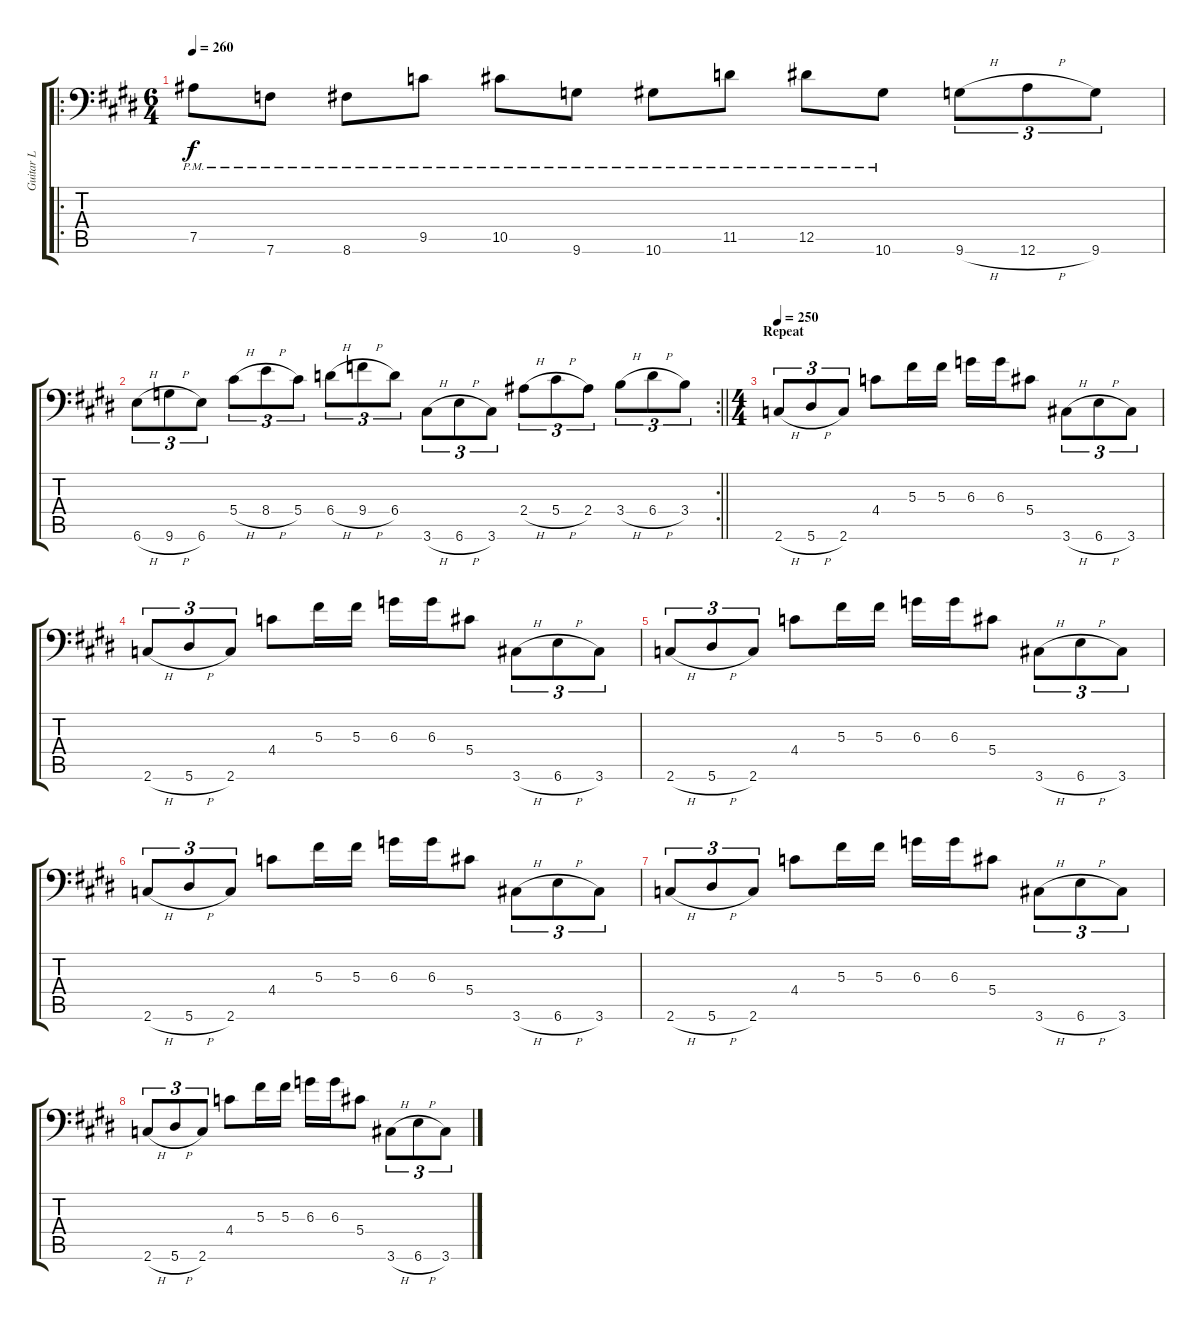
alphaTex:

\track ("Guitar L" "Guitar L") {instrument distortionguitar}
\staff {score tabs}
\tuning (Bb3 F3 Db3 Ab2 Eb2 Bb1) {hide}
\ro
\ts (6 4)
\tempo 260
\clef f4
\ks c#minor
7.5{pm}.8{dy f} 7.6{pm}.8 8.6{pm}.8 9.5{pm}.8 10.5{pm}.8 9.6{pm}.8 10.6{pm}.8 11.5{pm}.8 12.5{pm}.8 10.6{pm}.8 9.6{h}.8{tu (3 2)} 12.6{h}.8{tu (3 2)} 9.6.8{tu (3 2)} |
\rc 2
\barLineRight lightlight
6.6{h}.8{tu (3 2)} 9.6{h}.8{tu (3 2)} 6.6.8{tu (3 2)} 5.4{h}.8{tu (3 2)} 8.4{h}.8{tu (3 2)} 5.4.8{tu (3 2)} 6.4{h}.8{tu (3 2)} 9.4{h}.8{tu (3 2)} 6.4.8{tu (3 2)} 3.6{h}.8{tu (3 2)} 6.6{h}.8{tu (3 2)} 3.6.8{tu (3 2)} 2.4{h}.8{tu (3 2)} 5.4{h}.8{tu (3 2)} 2.4.8{tu (3 2)} 3.4{h}.8{tu (3 2)} 6.4{h}.8{tu (3 2)} 3.4.8{tu (3 2)} |
\ts (4 4)
\section ("" "Repeat")
\tempo 250
2.6{h}.8{tu (3 2)} 5.6{h}.8{tu (3 2)} 2.6.8{tu (3 2)} 4.4.8 5.3.16 5.3.16 6.3.16 6.3.16 5.4.8 3.6{h}.8{tu (3 2)} 6.6{h}.8{tu (3 2)} 3.6.8{tu (3 2)} |
2.6{h}.8{tu (3 2)} 5.6{h}.8{tu (3 2)} 2.6.8{tu (3 2)} 4.4.8 5.3.16 5.3.16 6.3.16 6.3.16 5.4.8 3.6{h}.8{tu (3 2)} 6.6{h}.8{tu (3 2)} 3.6.8{tu (3 2)} |
2.6{h}.8{tu (3 2)} 5.6{h}.8{tu (3 2)} 2.6.8{tu (3 2)} 4.4.8 5.3.16 5.3.16 6.3.16 6.3.16 5.4.8 3.6{h}.8{tu (3 2)} 6.6{h}.8{tu (3 2)} 3.6.8{tu (3 2)} |
2.6{h}.8{tu (3 2)} 5.6{h}.8{tu (3 2)} 2.6.8{tu (3 2)} 4.4.8 5.3.16 5.3.16 6.3.16 6.3.16 5.4.8 3.6{h}.8{tu (3 2)} 6.6{h}.8{tu (3 2)} 3.6.8{tu (3 2)} |
2.6{h}.8{tu (3 2)} 5.6{h}.8{tu (3 2)} 2.6.8{tu (3 2)} 4.4.8 5.3.16 5.3.16 6.3.16 6.3.16 5.4.8 3.6{h}.8{tu (3 2)} 6.6{h}.8{tu (3 2)} 3.6.8{tu (3 2)} |
2.6{h}.8{tu (3 2)} 5.6{h}.8{tu (3 2)} 2.6.8{tu (3 2)} 4.4.8 5.3.16 5.3.16 6.3.16 6.3.16 5.4.8 3.6{h}.8{tu (3 2)} 6.6{h}.8{tu (3 2)} 3.6.8{tu (3 2)}
